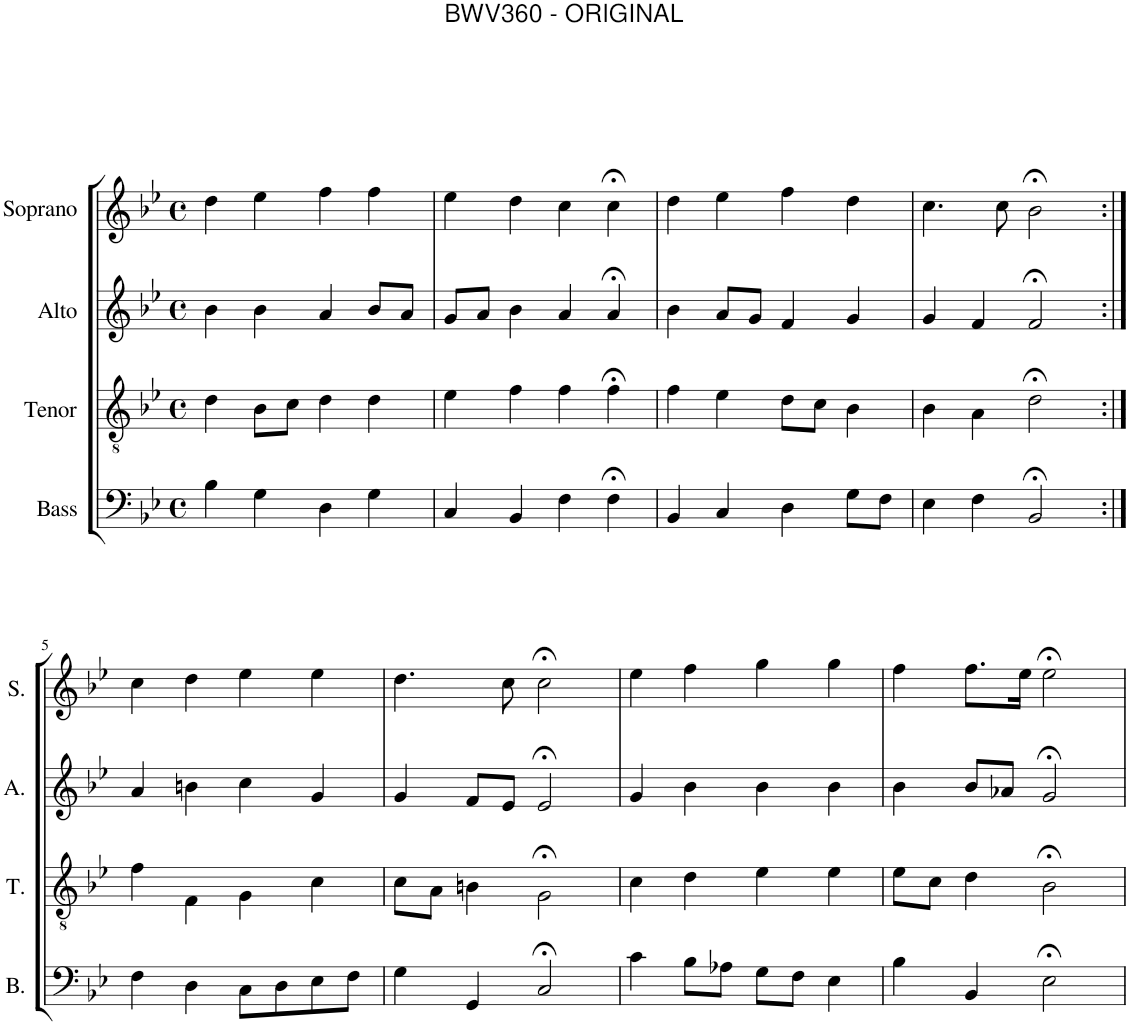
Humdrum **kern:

**kern	**kern	**kern	**kern
*part4	*part3	*part2	*part1
*staff4	*staff3	*staff2	*staff1
*I"Bass	*I"Tenor	*I"Alto	*I"Soprano
*I'B.	*I'T.	*I'A.	*I'S.
*clefF4	*clefGv2	*clefG2	*clefG2
*k[b-e-]	*k[b-e-]	*k[b-e-]	*k[b-e-]
*B-:	*B-:	*B-:	*B-:
*M4/4	*M4/4	*M4/4	*M4/4
*met(c)	*met(c)	*met(c)	*met(c)
=1	=1	=1	=1
4B-\	4d\	4b-\	4dd\
4G\	8B-\L	4b-\	4ee-\
.	8c\J	.	.
4D\	4d\	4a/	4ff\
4G\	4d\	8b-/L	4ff\
.	.	8a/J	.
=2	=2	=2	=2
4C/	4e-\	8g/L	4ee-\
.	.	8a/J	.
4BB-/	4f\	4b-\	4dd\
4F\	4f\	4a/	4cc\
4F;<\	4f;<\	4a;</	4cc;<\
=3	=3	=3	=3
4BB-/	4f\	4b-\	4dd\
4C/	4e-\	8a/L	4ee-\
.	.	8g/J	.
4D\	8d\L	4f/	4ff\
.	8c\J	.	.
8G\L	4B-\	4g/	4dd\
8F\J	.	.	.
=4	=4	=4	=4
4E-\	4B-\	4g/	4.cc\
4F\	4A\	4f/	.
.	.	.	8cc\
2BB-;</	2d;<\	2f;</	2b-;<\
!!LO:LB:g=z
=5:|!	=5:|!	=5:|!	=5:|!
4F\	4f\	4a/	4cc\
4D\	4F\	4bn\	4dd\
8C\L	4G\	4cc\	4ee-\
8D\	.	.	.
8E-\	4c\	4g/	4ee-\
8F\J	.	.	.
=6	=6	=6	=6
4G\	8c\L	4g/	4.dd\
.	8A\J	.	.
4GG/	4Bn\	8f/L	.
.	.	8e-/J	8cc\
2C;</	2G;<\	2e-;</	2cc;<\
=7	=7	=7	=7
4c\	4c\	4g/	4ee-\
8B-\L	4d\	4b-\	4ff\
8A-X\J	.	.	.
8G\L	4e-\	4b-\	4gg\
8F\J	.	.	.
4E-\	4e-\	4b-\	4gg\
=8	=8	=8	=8
4B-\	8e-\L	4b-\	4ff\
.	8c\J	.	.
4BB-/	4d\	8b-/L	8.ff\L
.	.	8a-X/J	.
.	.	.	16ee-\Jk
2E-;<\	2B-;<\	2g;</	2ee-;<\
=	=	=	=
*-	*-	*-	*-
